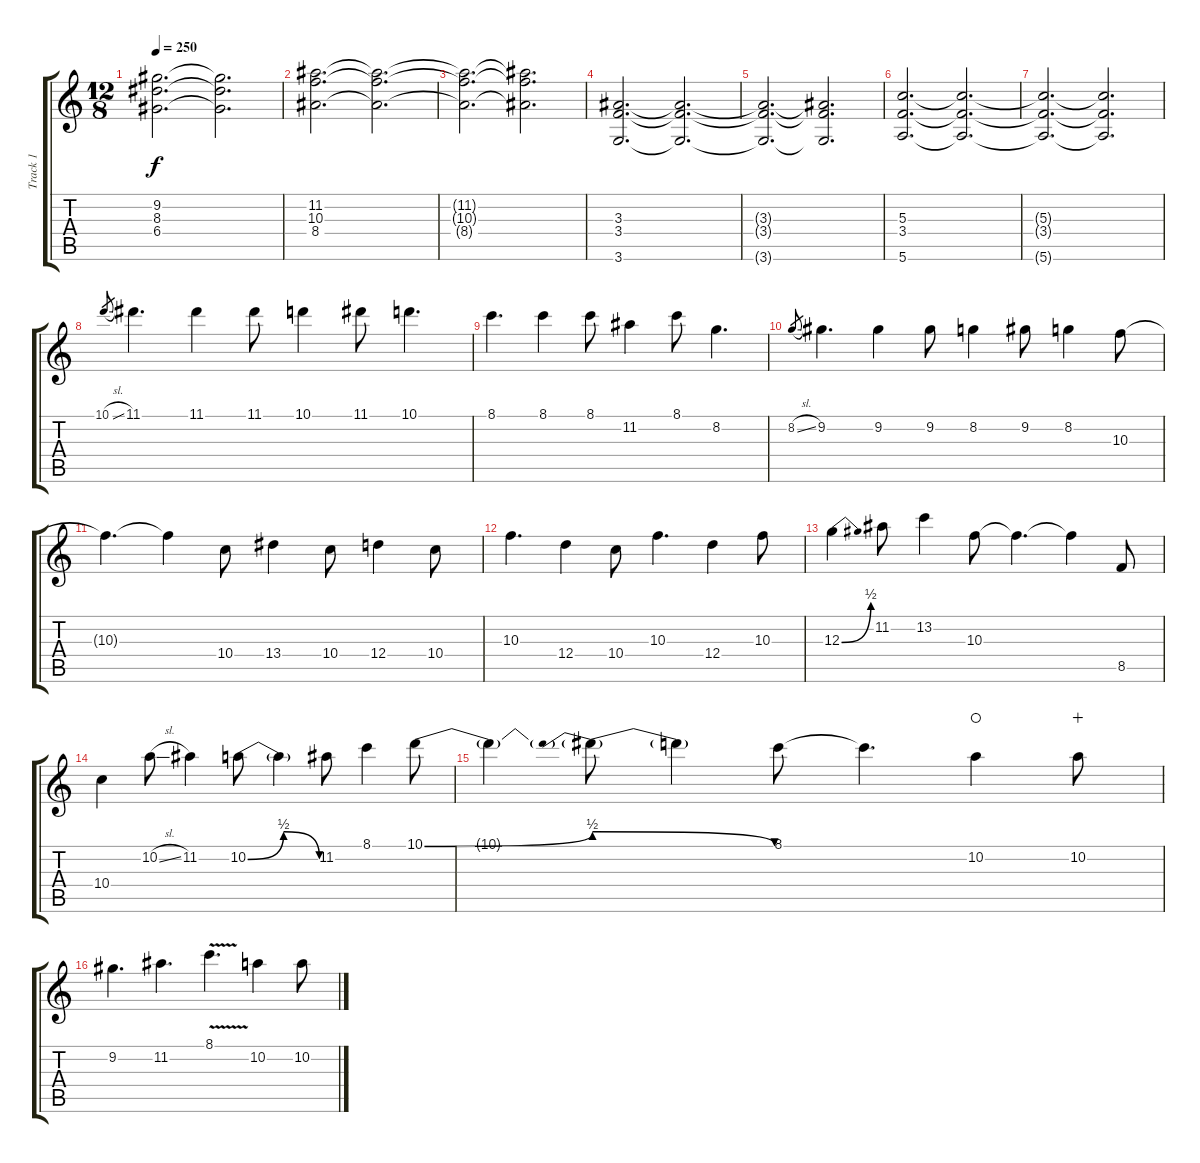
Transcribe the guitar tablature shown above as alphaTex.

\track ("Track 1" "Track 1") {instrument electricguitarclean}
\staff {score tabs}
\tuning (E4 B3 G3 D3 A2 E2) {hide}
\ts (12 8)
\tempo 250
\clef g2
\ks c
(9.2{t} 8.3{t} 6.4{t}).2{d dy f} (9.2{t} 8.3{t} 6.4{t}).2{d} |
(11.2 10.3 8.4).2{d} (11.2{t} 10.3{t} 8.4{t}).2{d} |
(11.2{t} 10.3{t} 8.4{t}).2{d} (11.2{t} 10.3{t} 8.4{t}).2{d} |
(3.3 3.4 3.6).2{d} (3.3{t} 3.4{t} 3.6{t}).2{d} |
(3.3{t} 3.4{t} 3.6{t}).2{d} (3.3{t} 3.4{t} 3.6{t}).2{d} |
(5.3 3.4 5.6).2{d} (5.3{t} 3.4{t} 5.6{t}).2{d} |
(5.3{t} 3.4{t} 5.6{t}).2{d} (5.3{t} 3.4{t} 5.6{t}).2{d} |
10.1{sl}.8{gr} 11.1.4{d} 11.1.4 11.1.8 10.1.4 11.1.8 10.1.4{d} |
8.1.4{d} 8.1.4 8.1.8 11.2.4 8.1.8 8.2.4{d} |
8.2{sl}.8{gr} 9.2.4{d} 9.2.4 9.2.8 8.2.4 9.2.8 8.2.4 10.3.8 |
10.3{t}.4{d} 10.3{t}.4 10.4.8 13.4.4 10.4.8 12.4.4 10.4.8 |
10.3.4{d} 12.4.4 10.4.8 10.3.4{d} 12.4.4 10.3.8 |
12.3{be (bend 0 0 60 2)}.4 11.2.8 13.2.4 10.3.8 10.3{t}.4{d} 10.3{t}.4 8.5.8 |
10.4.4 10.2{sl}.8 11.2.4 10.2{be (bendrelease 0 0 25 2 34 2 60 0)}.8 10.2{t}.4 11.2.8 8.1.4 10.1{be (bend 0 0 60 2)}.8 |
10.1{t}.4 10.1{be (prebendrelease 0 2 60 0) t}.8 10.1{t}.4 8.1.8 8.1{t}.4{d} 10.2.4{waho} 10.2.8{wahc} |
9.2.4{d} 11.2.4{d} 8.1{v}.4{d} 10.2.4 10.2.8
